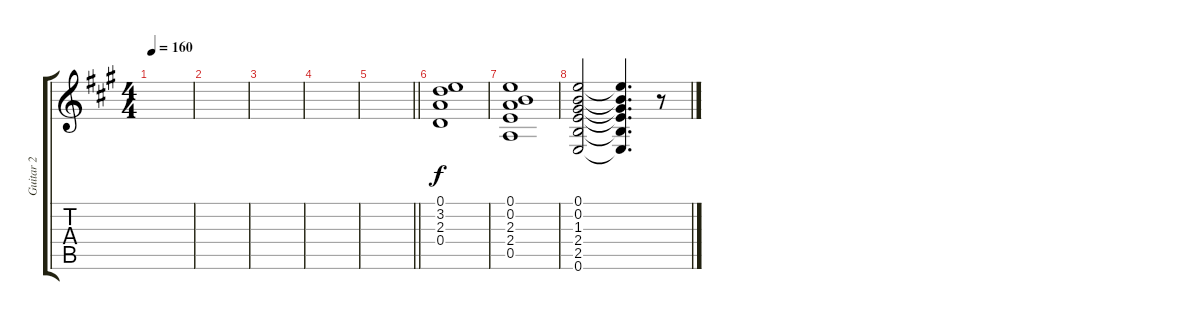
\track ("Guitar 2" "Guitar 2") {instrument electricguitarjazz}
\staff {score tabs}
\tuning (E4 B3 G3 D3 A2 E2) {hide}
\ts (4 4)
\tempo 160
\clef g2
\ks a
|
|
|
|
\barLineRight lightlight
|
(0.1 3.2 2.3 0.4).1 |
(0.1 0.2 2.3 2.4 0.5).1 |
(0.1 0.2 1.3 2.4 2.5 0.6).2 (0.1{t} 0.2{t} 1.3{t} 2.4{t} 2.5{t} 0.6{t}).4{d} r.8
